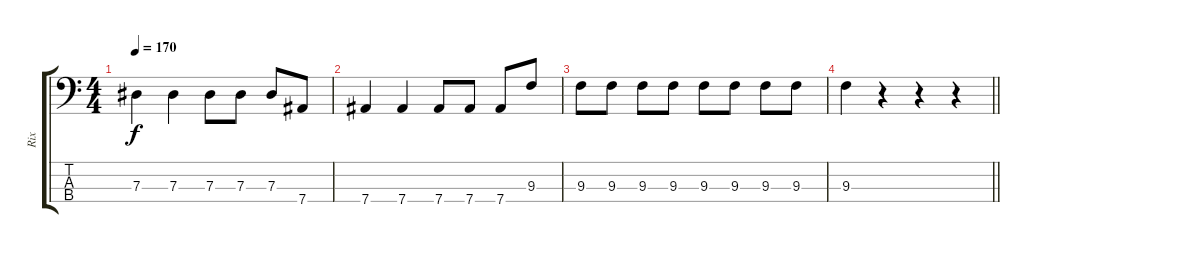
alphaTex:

\track ("Rix" "Rix") {instrument acousticbass}
\staff {score tabs}
\tuning (Gb2 Db2 Ab1 Eb1) {hide}
\ts (4 4)
\tempo 170
\clef f4
\ks c
7.3.4{dy f} 7.3.4 7.3.8 7.3.8 7.3.8 7.4.8 |
7.4.4 7.4.4 7.4.8 7.4.8 7.4.8 9.3.8 |
9.3.8 9.3.8 9.3.8 9.3.8 9.3.8 9.3.8 9.3.8 9.3.8 |
\barLineRight lightlight
9.3.4 r.4 r.4 r.4
